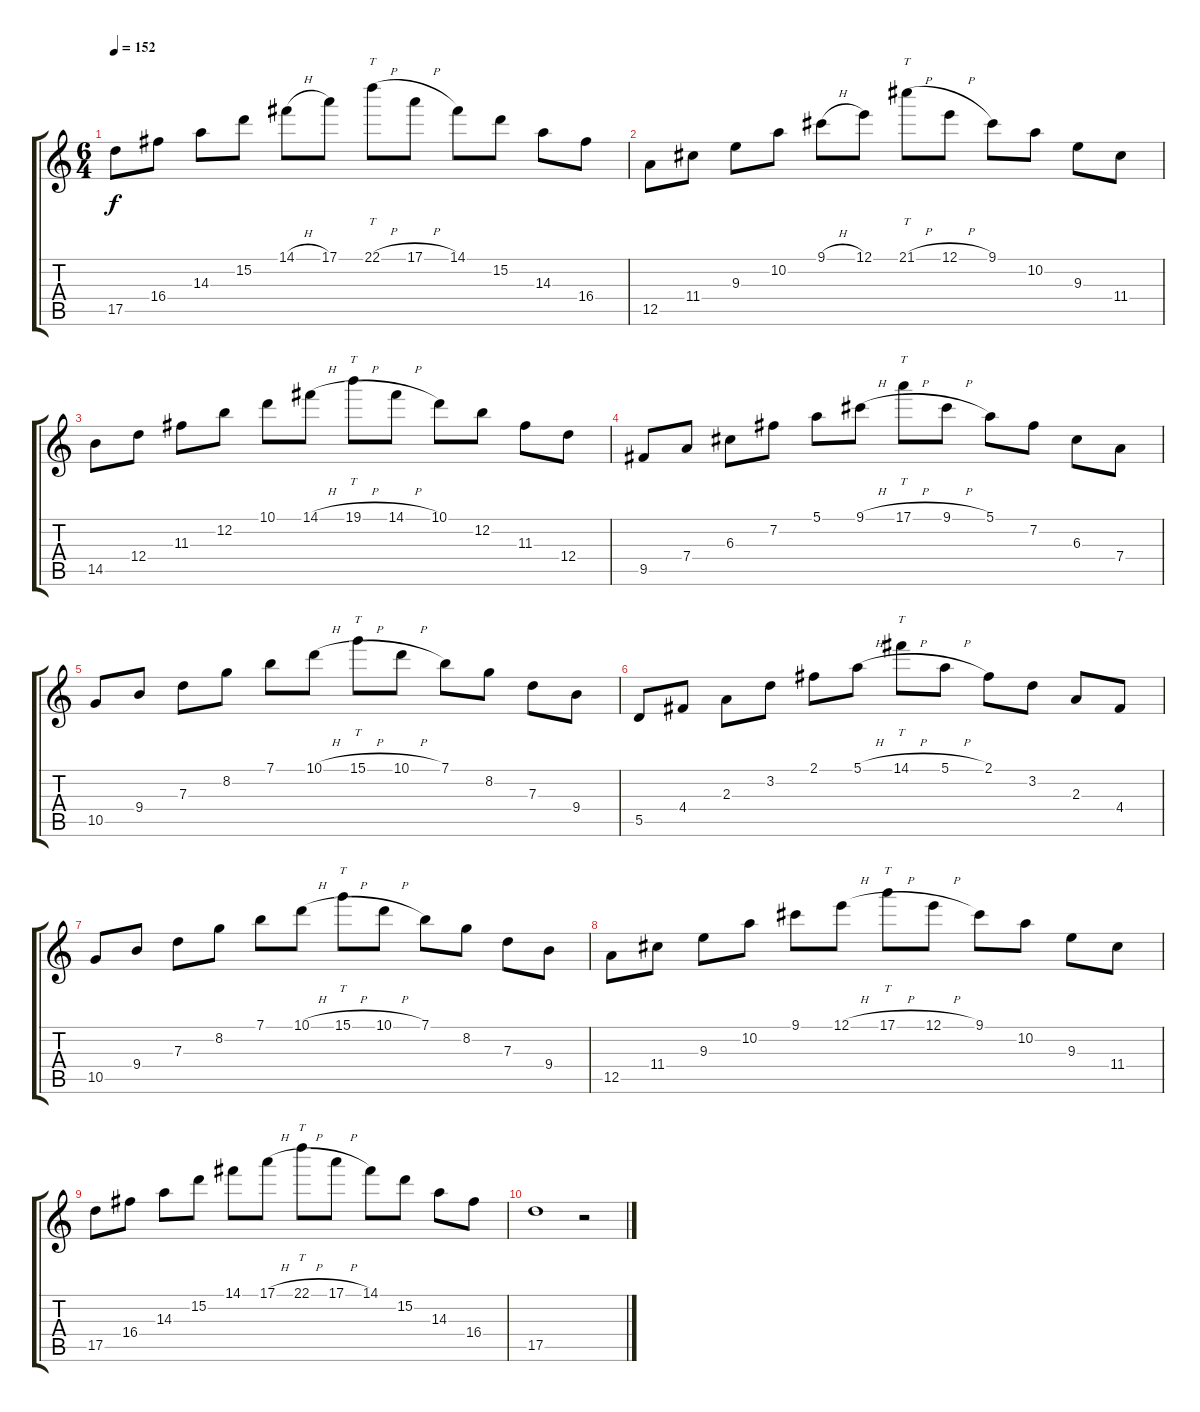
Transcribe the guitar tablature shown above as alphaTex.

\track "" {instrument overdrivenguitar}
\staff {score tabs}
\tuning (E4 B3 G3 D3 A2 E2) {hide}
\ts (6 4)
\tempo 152
\clef g2
\ks c
17.5.8{dy f instrument overdrivenguitar} 16.4.8 14.3.8 15.2.8 14.1{h}.8 17.1.8 22.1{h}.8{tt} 17.1{h}.8 14.1.8 15.2.8 14.3.8 16.4.8 |
12.5.8 11.4.8 9.3.8 10.2.8 9.1{h}.8 12.1.8 21.1{h}.8{tt} 12.1{h}.8 9.1.8 10.2.8 9.3.8 11.4.8 |
14.5.8 12.4.8 11.3.8 12.2.8 10.1.8 14.1{h}.8 19.1{h}.8{tt} 14.1{h}.8 10.1.8 12.2.8 11.3.8 12.4.8 |
9.5.8 7.4.8 6.3.8 7.2.8 5.1.8 9.1{h}.8 17.1{h}.8{tt} 9.1{h}.8 5.1.8 7.2.8 6.3.8 7.4.8 |
10.5.8 9.4.8 7.3.8 8.2.8 7.1.8 10.1{h}.8 15.1{h}.8{tt} 10.1{h}.8 7.1.8 8.2.8 7.3.8 9.4.8 |
5.5.8 4.4.8 2.3.8 3.2.8 2.1.8 5.1{h}.8 14.1{h}.8{tt} 5.1{h}.8 2.1.8 3.2.8 2.3.8 4.4.8 |
10.5.8 9.4.8 7.3.8 8.2.8 7.1.8 10.1{h}.8 15.1{h}.8{tt} 10.1{h}.8 7.1.8 8.2.8 7.3.8 9.4.8 |
12.5.8 11.4.8 9.3.8 10.2.8 9.1.8 12.1{h}.8 17.1{h}.8{tt} 12.1{h}.8 9.1.8 10.2.8 9.3.8 11.4.8 |
17.5.8 16.4.8 14.3.8 15.2.8 14.1.8 17.1{h}.8 22.1{h}.8{tt} 17.1{h}.8 14.1.8 15.2.8 14.3.8 16.4.8 |
17.5.1 r.2
